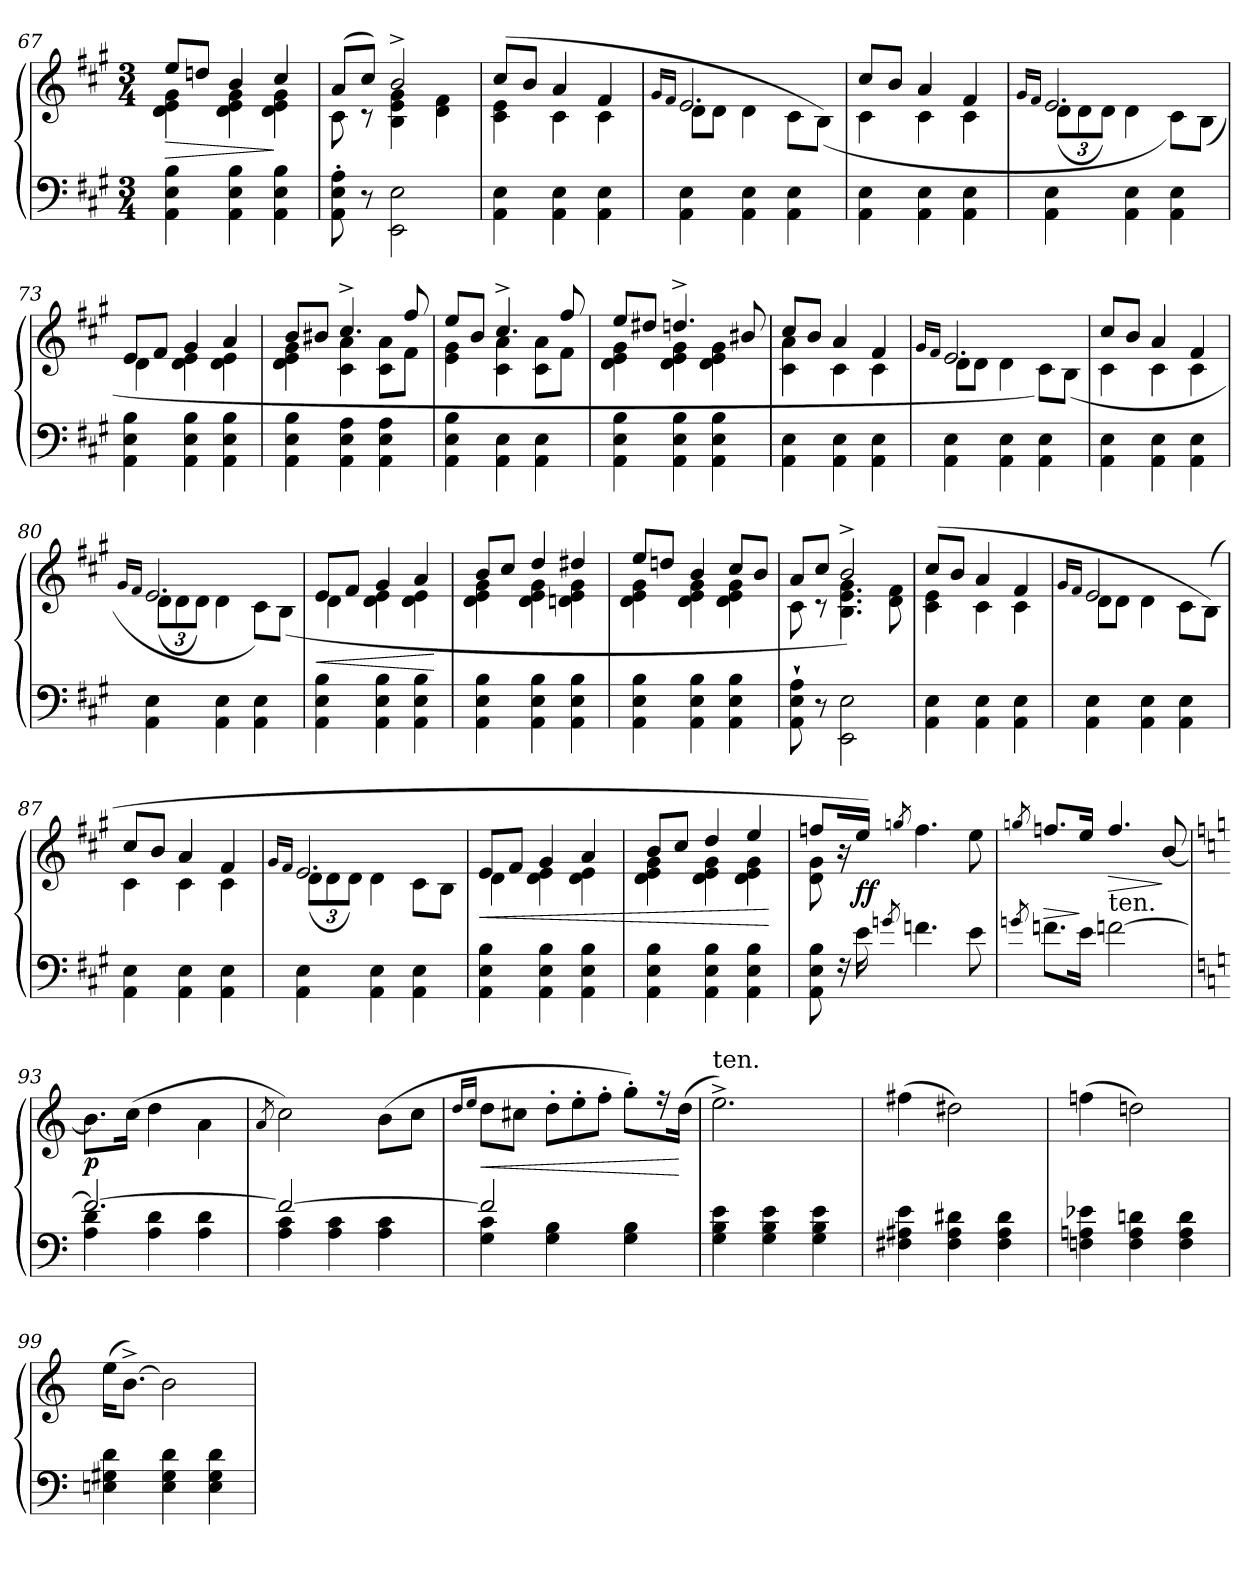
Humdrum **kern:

**kern	**kern	**dynam
*part1	*part1	*part1
*staff2	*staff1	*staff1/2
*clefF4	*clefG2	*
*k[f#c#g#]	*k[f#c#g#]	*
*M3/4	*M3/4	*
=67	=67	=67
*	*^	*
4AA 4E 4B	8eeL	4d 4e 4g#	>
.	8ddnJ	.	.
4AA 4E 4B	4b	4d 4e 4g#	.
4AA 4E 4B	4cc#	4d 4e 4g#	]
=68	=68	=68	=68
8AA'> 8E'> 8A'>	(<8aL	8c#	.
8r	8cc#J)	8rc	.
2EE\ 2E\	2b^>	4B 4e 4g#	.
.	.	4d 4f#	.
=69	=69	=69	=69
4AA\ 4E\	(>8cc#L	4c# 4e	.
.	8bJ	.	.
4AA\ 4E\	4a	4c#	.
4AA\ 4E\	4f#	4c#	.
=70	=70	=70	=70
.	16qg#/LL	.	.
.	16qf#/JJ	.	.
4AA\ 4E\	2.e	8dL	.
.	.	8dJ	.
4AA\ 4E\	.	4d	.
4AA\ 4E\	.	8c#L	.
.	.	(>8BJ)	.
=71	=71	=71	=71
4AA\ 4E\	8cc#L	4c#	.
.	8bJ	.	.
4AA\ 4E\	4a	4c#	.
4AA\ 4E\	4f#	4c#	.
=72	=72	=72	=72
.	16qg#/LL	.	.
.	16qf#/JJ	.	.
4AA\ 4E\	2.e	(<12dL	.
.	.	12d	.
.	.	12dJ)	.
4AA\ 4E\	.	4d	.
4AA\ 4E\	.	8c#L)	.
.	.	(>8BJ	.
=73	=73	=73	=73
4AA 4E 4B	8eL	4d	.
.	8f#J	.	.
4AA 4E 4B	4g#	4d 4e	.
4AA 4E 4B	4a	4d 4e	.
=74	=74	=74	=74
4AA 4E 4B	8bL	4d 4e 4g#	.
.	8b#XJ	.	.
4AA 4E 4A	4.cc#^>	4c# 4a	.
4AA 4E 4A	.	8c# 8aL	.
.	8ff#	8f#J	.
=75	=75	=75	=75
4AA 4E 4B	8eeL	4e 4g#	.
.	8bJ	.	.
4AA\ 4E\	4.cc#^>	4c# 4a	.
4AA\ 4E\	.	8c# 8aL	.
.	8ff#	8f#J	.
=76	=76	=76	=76
4AA 4E 4B	8eeL	4d 4e 4g#	.
.	8dd#XJ	.	.
4AA 4E 4B	4.ddn^>	4d 4e 4g#	.
4AA 4E 4B	.	4d 4e 4g#	.
.	8b#X	.	.
=77	=77	=77	=77
4AA\ 4E\	8cc#L	4c# 4a	.
.	8bJ	.	.
4AA\ 4E\	4a	4c#	.
4AA\ 4E\	4f#	4c#	.
=78	=78	=78	=78
.	16qg#/LL	.	.
.	16qf#/JJ	.	.
4AA\ 4E\	2.e	8dL	.
.	.	8dJ	.
4AA\ 4E\	.	4d	.
4AA\ 4E\	.	8c#L)	.
.	.	(>8BJ	.
=79	=79	=79	=79
4AA\ 4E\	8cc#L	4c#	.
.	8bJ	.	.
4AA\ 4E\	4a	4c#	.
4AA\ 4E\	4f#	4c#	.
=80	=80	=80	=80
.	16qg#/LL	.	.
.	16qf#/JJ	.	.
4AA\ 4E\	2.e	(<12dL	.
.	.	12d	.
.	.	12dJ)	.
4AA\ 4E\	.	4d	.
4AA\ 4E\	.	8c#L)	.
.	.	(>8BJ	.
=81	=81	=81	=81
4AA 4E 4B	8eL	4d	<
.	8f#J	.	.
4AA 4E 4B	4g#	4d 4e	.
4AA 4E 4B	4a	4d 4e	.
*	*v	*v	*
.	.	[
=82	=82	=82
*	*^	*
4AA 4E 4B	8bL	4d 4e 4g#	.
.	8cc#J	.	.
4AA 4E 4B	4dd	4d 4e 4g#	.
4AA 4E 4B	4dd#X	4dn 4e 4g#	.
=83	=83	=83	=83
4AA 4E 4B	8eeL	4d 4e 4g#	.
.	8ddnJ	.	.
4AA 4E 4B	4b	4d 4e 4g#	.
4AA 4E 4B	8cc#L	4d 4e 4g#	.
.	8bJ	.	.
=84	=84	=84	=84
8AA`> 8E`> 8A`>	8aL	8c#	.
8r	8cc#J	8rc	.
2EE\ 2E\	2b^>)	4.B 4.e 4.g#	.
.	.	8d 8f#	.
=85	=85	=85	=85
4AA\ 4E\	(>8cc#L	4c# 4e	.
.	8bJ	.	.
4AA\ 4E\	4a	4c#	.
4AA\ 4E\	4f#	4c#	.
=86	=86	=86	=86
.	16qg#/LL	.	.
.	16qf#/JJ	.	.
4AA\ 4E\	2e	8dL	.
.	.	8dJ	.
4AA\ 4E\	.	4d	.
4AA\ 4E\	4ryy	8c#\L	.
.	.	(>8BJ)	.
=87	=87	=87	=87
4AA\ 4E\	8cc#L	4c#	.
.	8bJ	.	.
4AA\ 4E\	4a	4c#	.
4AA\ 4E\	4f#	4c#	.
=88	=88	=88	=88
.	16qg#/LL	.	.
.	16qf#/JJ	.	.
4AA\ 4E\	2.e	(<12dL	.
.	.	12d	.
.	.	12dJ)	.
4AA\ 4E\	.	4d	.
4AA\ 4E\	.	8c#L	.
.	.	8BJ	.
=89	=89	=89	=89
4AA 4E 4B	8eL	4d	<
.	8f#J	.	.
4AA 4E 4B	4g#	4d 4e	.
4AA 4E 4B	4a	4d 4e	.
=90	=90	=90	=90
4AA 4E 4B	8bL	4d 4e 4g#	.
.	8cc#J	.	.
4AA 4E 4B	4dd	4d 4e 4g#	.
4AA 4E 4B	4ee	4d 4e 4g#	.
*	*v	*v	*
.	.	[
=91	=91	=91
*	*^	*
8AA 8E 8B	8ffnL	8d 8g#	.
16rF	16ryy	16r	.
16e\	16eeJk)	16ryy	ff
8qgn/	8qggn/	.	.
4.fn\	4.ff	2ryy	.
8e\	8ee	.	.
*	*v	*v	*
=92	=92	=92
8qgn/	8qggn/	.
8.fn\L	8.ffn/L	>
16e\Jk	16ee/Jk	]
!LO:TX:a:t=ten.	!	!
[>2fn	4.ff/	>
.	[8b/	]
=93	=93	=93
*k[]	*k[]	*
!LO:N:vis=2	!	!
*^	*	*
2.f_	4A 4d	8.bL]	p
.	.	(>16ccJk	.
.	4A 4d	4dd	.
.	4A 4d	4a\	.
=94	=94	=94	=94
.	.	8qa/	.
!LO:N:vis=2	!	!	!
2.f_	4A 4c	2cc)	.
.	4A 4c	.	.
.	4A 4c	(>8bL	.
.	.	8ccJ	.
=95	=95	=95	=95
.	.	16qdd/LL	.
.	.	16qee/JJ	.
!LO:N:vis=2	!	!	!
2.f]	4G 4c	8ddL	<
.	.	8cc#XJ	.
*	*	*Xtuplet	*
.	4G 4B	12dd'>L	.
.	.	12ee'>	.
.	.	12ff'>J	.
.	4G 4B	8gg'>L)	.
.	.	16rff	.
.	.	(>16ddJk	[
*v	*v	*	*
=96	=96	=96
!	!LO:TX:a:t=ten.	!
4G 4B 4e	2.ee^<)	.
4G 4B 4e	.	.
4G 4B 4e	.	.
=97	=97	=97
4F#X 4A#X 4e	(>4ff#X	.
4F# 4A# 4d#X	2dd#X)	.
4F# 4A# 4d#	.	.
=98	=98	=98
4Fn 4An 4e-X	(>4ffn	.
4F 4A 4dn	2ddn)	.
4F 4A 4d	.	.
=99	=99	=99
4En 4G#X 4d	(>16eeKL	.
.	[8.b^<J)	.
4E 4G# 4d	2b]	.
4E 4G# 4d	.	.
=	=	=
*-	*-	*-
